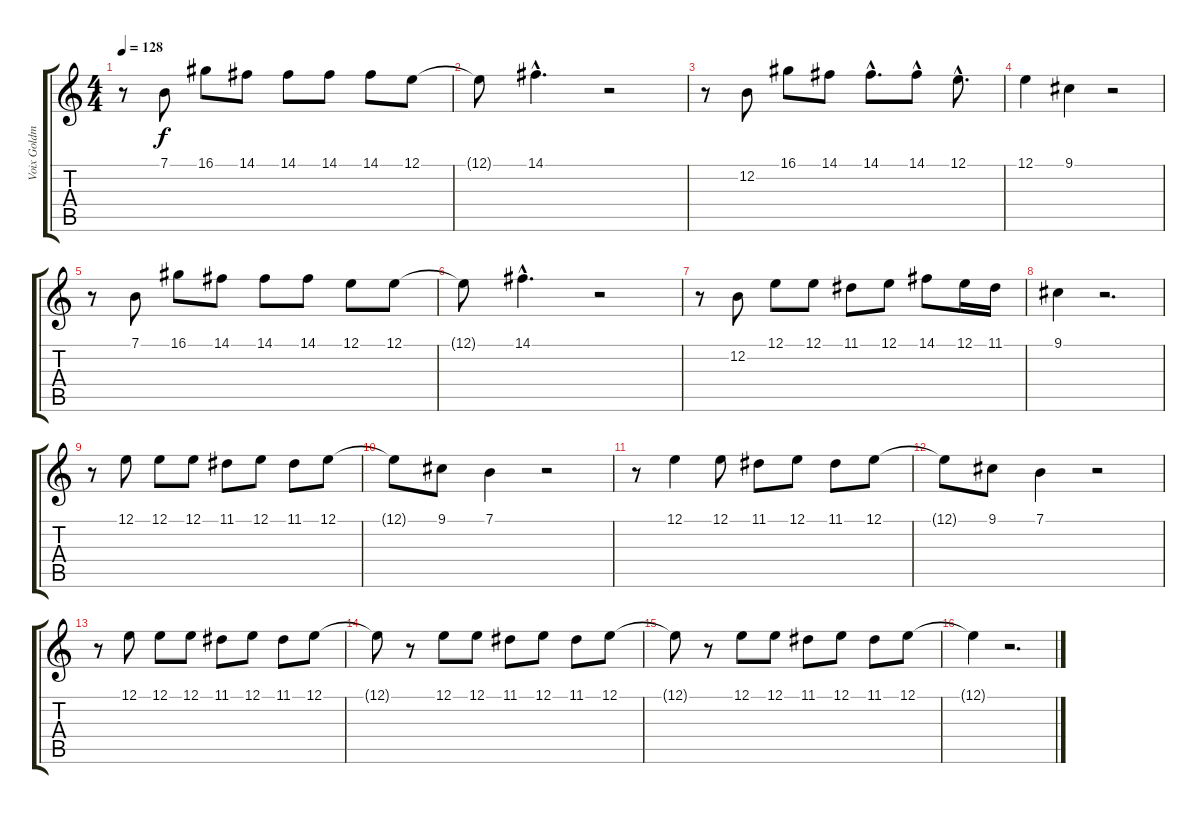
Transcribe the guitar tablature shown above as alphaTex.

\track ("Voix Goldman" "Voix Goldm") {instrument electricpiano2}
\staff {score tabs}
\tuning (E4 B3 G3 D3 A2 E2) {hide}
\ts (4 4)
\tempo 128
\clef g2
\ks c
r.8{dy f} 7.1.8 16.1.8 14.1.8 14.1.8 14.1.8 14.1.8 12.1.8 |
12.1{t}.8 14.1{hac}.4{d} r.2 |
r.8 12.2.8 16.1.8 14.1.8 14.1{hac}.8{d} 14.1{hac}.8 12.1{hac}.8{d} |
12.1.4 9.1.4 r.2 |
r.8 7.1.8 16.1.8 14.1.8 14.1.8 14.1.8 12.1.8 12.1.8 |
12.1{t}.8 14.1{hac}.4{d} r.2 |
r.8 12.2.8 12.1.8 12.1.8 11.1.8 12.1.8 14.1.8 12.1.16 11.1.16 |
9.1.4 r.2{d} |
r.8 12.1.8 12.1.8 12.1.8 11.1.8 12.1.8 11.1.8 12.1.8 |
12.1{t}.8 9.1.8 7.1.4 r.2 |
r.8 12.1.4 12.1.8 11.1.8 12.1.8 11.1.8 12.1.8 |
12.1{t}.8 9.1.8 7.1.4 r.2 |
r.8 12.1.8 12.1.8 12.1.8 11.1.8 12.1.8 11.1.8 12.1.8 |
12.1{t}.8 r.8 12.1.8 12.1.8 11.1.8 12.1.8 11.1.8 12.1.8 |
12.1{t}.8 r.8 12.1.8 12.1.8 11.1.8 12.1.8 11.1.8 12.1.8 |
12.1{t}.4 r.2{d}
